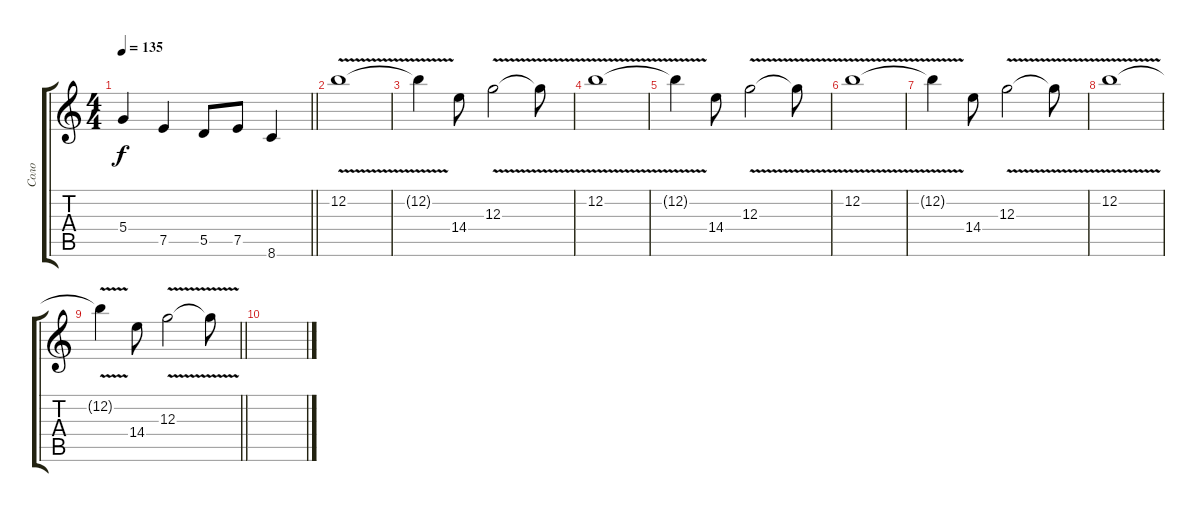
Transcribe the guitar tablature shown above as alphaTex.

\track ("Соло" "Соло") {instrument distortionguitar}
\staff {score tabs}
\tuning (E4 B3 G3 D3 A2 E2) {hide}
\ts (4 4)
\tempo 135
\clef g2
\barLineRight lightlight
\ks c
5.4.4{dy f} 7.5.4 5.5.8 7.5.8 8.6.4 |
\section ("" " ")
12.2{v}.1{balance 4 instrument distortionguitar} |
12.2{t}.4 14.4.8 12.3{v}.2 12.3{t}.8 |
12.2{v}.1{balance 12} |
12.2{t}.4 14.4.8 12.3{v}.2 12.3{t}.8 |
12.2{v}.1{balance 4} |
12.2{t}.4 14.4.8 12.3{v}.2 12.3{t}.8 |
12.2{v}.1{balance 12} |
\barLineRight lightlight
12.2{t}.4 14.4.8 12.3{v}.2 12.3{t}.8 |
\section ("" " ")
